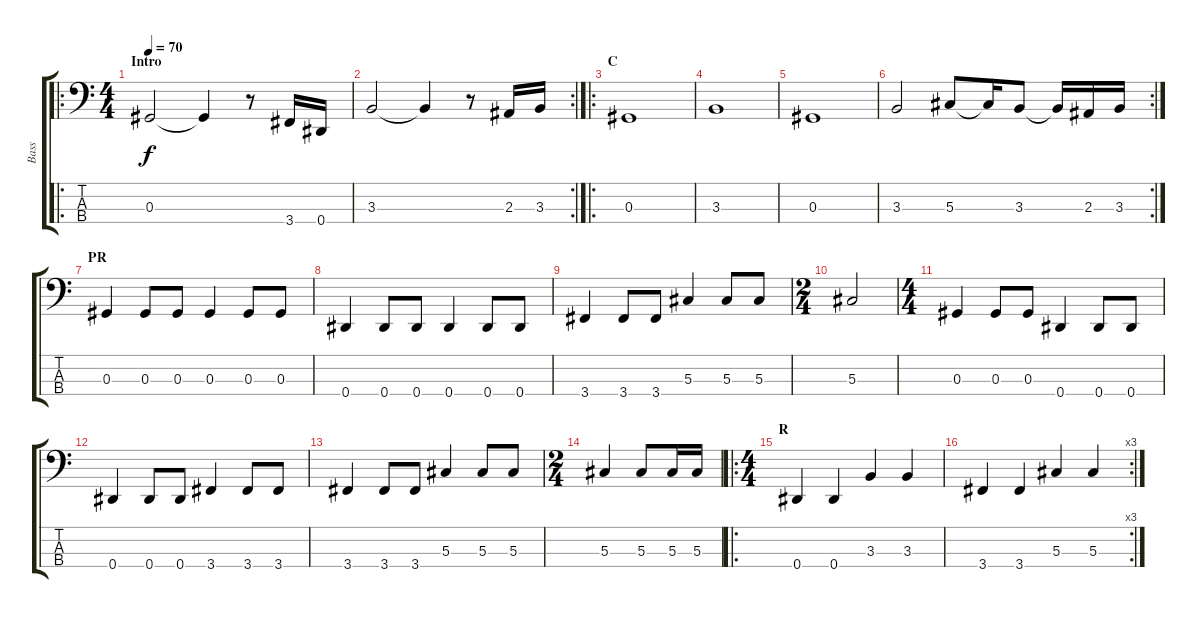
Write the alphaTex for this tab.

\track ("Bass" "Bass") {instrument electricbasspick}
\staff {score tabs}
\tuning (Gb2 Db2 Ab1 Eb1) {hide}
\ro
\ts (4 4)
\section ("" "Intro")
\tempo 70
\clef f4
\ks c
0.3.2{dy f instrument electricbasspick} 0.3{t}.4 r.8 3.4.16 0.4.16 |
\rc 2
3.3.2 3.3{t}.4 r.8 2.3.16 3.3.16 |
\ro
\section ("" "C")
0.3.1 |
3.3.1 |
0.3.1 |
\rc 2
3.3.2 5.3.8 5.3{t}.16 3.3.8 3.3{t}.16 2.3.16 3.3.16 |
\section ("" "PR")
0.3.4 0.3.8 0.3.8 0.3.4 0.3.8 0.3.8 |
0.4.4 0.4.8 0.4.8 0.4.4 0.4.8 0.4.8 |
3.4.4 3.4.8 3.4.8 5.3.4 5.3.8 5.3.8 |
\ts (2 4)
5.3.2 |
\ts (4 4)
0.3.4 0.3.8 0.3.8 0.4.4 0.4.8 0.4.8 |
0.4.4 0.4.8 0.4.8 3.4.4 3.4.8 3.4.8 |
3.4.4 3.4.8 3.4.8 5.3.4 5.3.8 5.3.8 |
\ts (2 4)
5.3.4 5.3.8 5.3.16 5.3.16 |
\ro
\ts (4 4)
\section ("" "R")
0.4.4 0.4.4 3.3.4 3.3.4 |
\rc 3
3.4.4 3.4.4 5.3.4 5.3.4
